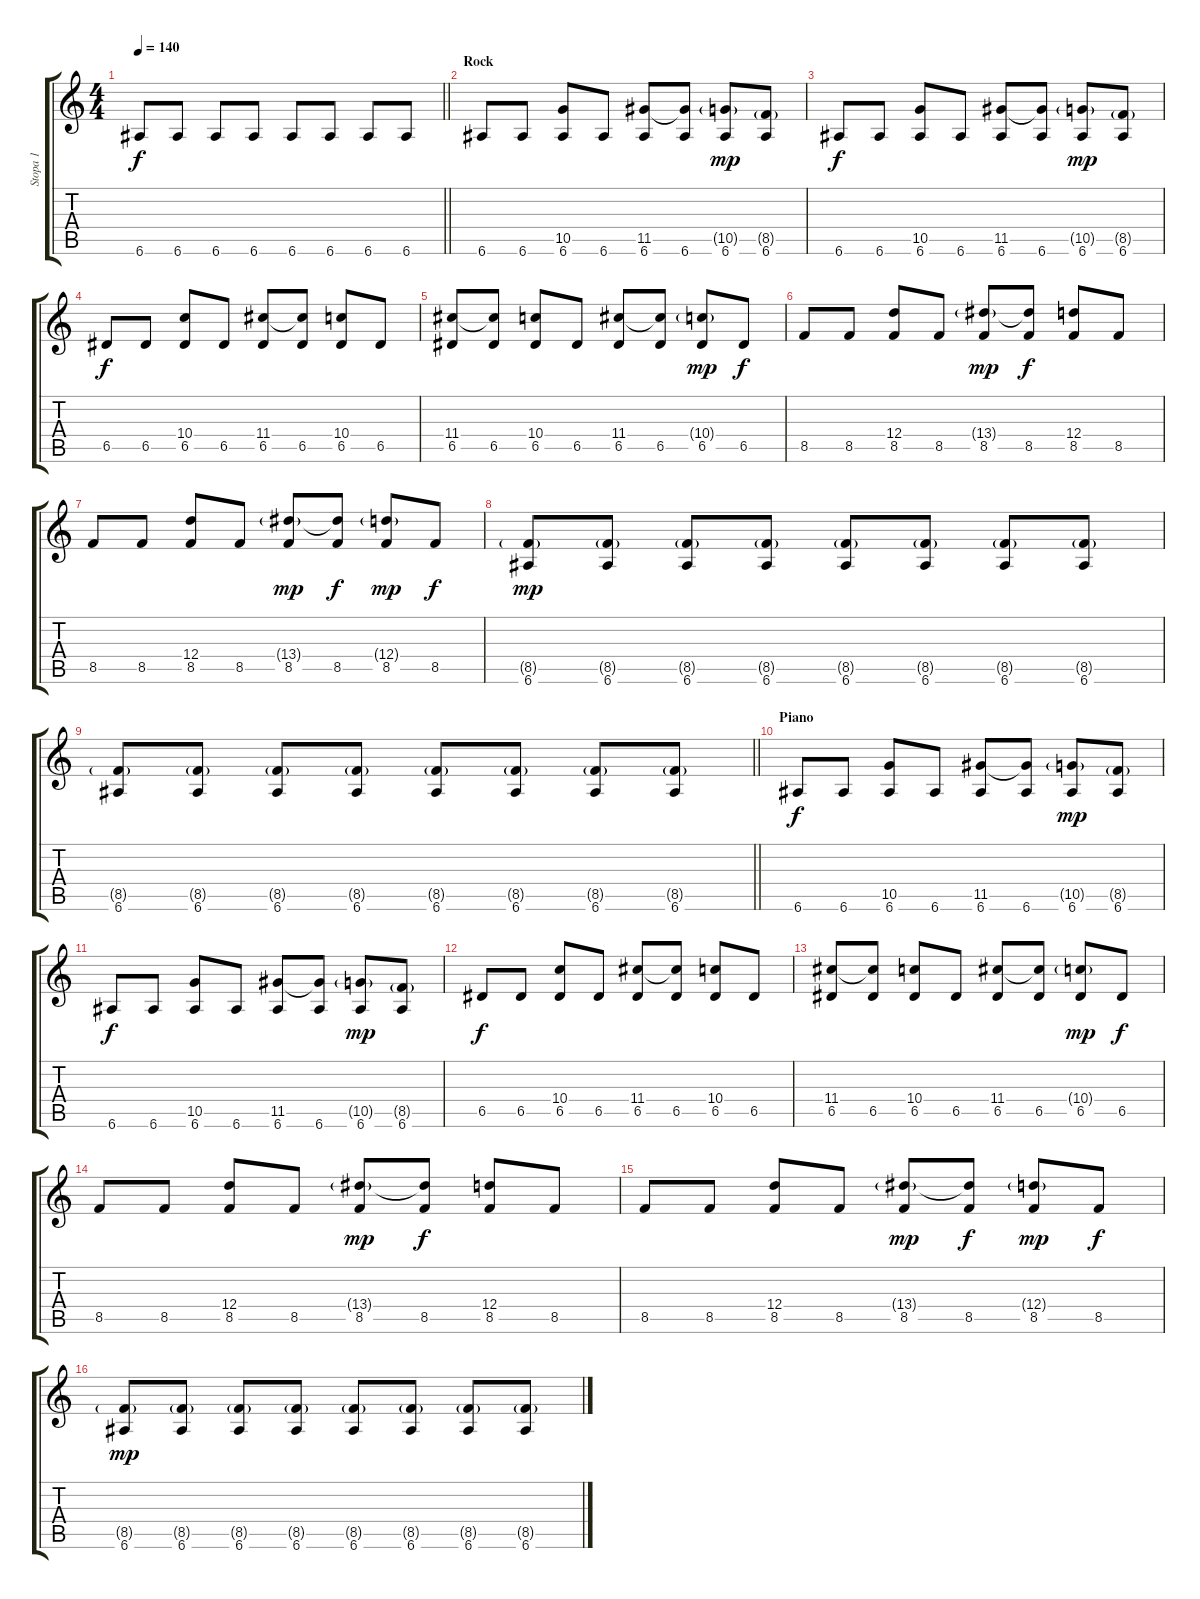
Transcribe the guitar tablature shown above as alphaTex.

\track ("Stopa 1" "Stopa 1") {instrument overdrivenguitar}
\staff {score tabs}
\tuning (E4 B3 G3 D3 A2 E2) {hide}
\ts (4 4)
\tempo 140
\clef g2
\barLineRight lightlight
\ks c
6.6.8{dy f} 6.6.8 6.6.8 6.6.8 6.6.8 6.6.8 6.6.8 6.6.8 |
\section ("" "Rock")
6.6.8 6.6.8 (10.5 6.6).8 6.6.8 (11.5 6.6).8 (11.5{t} 6.6).8 (10.5{g} 6.6).8{dy mp} (8.5{g} 6.6).8 |
6.6.8{dy f} 6.6.8 (10.5 6.6).8 6.6.8 (11.5 6.6).8 (11.5{t} 6.6).8 (10.5{g} 6.6).8{dy mp} (8.5{g} 6.6).8 |
6.5.8{dy f} 6.5.8 (10.4 6.5).8 6.5.8 (11.4 6.5).8 (11.4{t} 6.5).8 (10.4 6.5).8 6.5.8 |
(11.4 6.5).8 (11.4{t} 6.5).8 (10.4 6.5).8 6.5.8 (11.4 6.5).8 (11.4{t} 6.5).8 (10.4{g} 6.5).8{dy mp} 6.5.8{dy f} |
8.5.8 8.5.8 (12.4 8.5).8 8.5.8 (13.4{g} 8.5).8{dy mp} (13.4{t} 8.5).8{dy f} (12.4 8.5).8 8.5.8 |
8.5.8 8.5.8 (12.4 8.5).8 8.5.8 (13.4{g} 8.5).8{dy mp} (13.4{t} 8.5).8{dy f} (12.4{g} 8.5).8{dy mp} 8.5.8{dy f} |
(8.5{g} 6.6).8{dy mp} (8.5{g} 6.6).8 (8.5{g} 6.6).8 (8.5{g} 6.6).8 (8.5{g} 6.6).8 (8.5{g} 6.6).8 (8.5{g} 6.6).8 (8.5{g} 6.6).8 |
\barLineRight lightlight
(8.5{g} 6.6).8 (8.5{g} 6.6).8 (8.5{g} 6.6).8 (8.5{g} 6.6).8 (8.5{g} 6.6).8 (8.5{g} 6.6).8 (8.5{g} 6.6).8 (8.5{g} 6.6).8 |
\section ("" "Piano")
6.6.8{dy f} 6.6.8 (10.5 6.6).8 6.6.8 (11.5 6.6).8 (11.5{t} 6.6).8 (10.5{g} 6.6).8{dy mp} (8.5{g} 6.6).8 |
6.6.8{dy f} 6.6.8 (10.5 6.6).8 6.6.8 (11.5 6.6).8 (11.5{t} 6.6).8 (10.5{g} 6.6).8{dy mp} (8.5{g} 6.6).8 |
6.5.8{dy f} 6.5.8 (10.4 6.5).8 6.5.8 (11.4 6.5).8 (11.4{t} 6.5).8 (10.4 6.5).8 6.5.8 |
(11.4 6.5).8 (11.4{t} 6.5).8 (10.4 6.5).8 6.5.8 (11.4 6.5).8 (11.4{t} 6.5).8 (10.4{g} 6.5).8{dy mp} 6.5.8{dy f} |
8.5.8 8.5.8 (12.4 8.5).8 8.5.8 (13.4{g} 8.5).8{dy mp} (13.4{t} 8.5).8{dy f} (12.4 8.5).8 8.5.8 |
8.5.8 8.5.8 (12.4 8.5).8 8.5.8 (13.4{g} 8.5).8{dy mp} (13.4{t} 8.5).8{dy f} (12.4{g} 8.5).8{dy mp} 8.5.8{dy f} |
(8.5{g} 6.6).8{dy mp} (8.5{g} 6.6).8 (8.5{g} 6.6).8 (8.5{g} 6.6).8 (8.5{g} 6.6).8 (8.5{g} 6.6).8 (8.5{g} 6.6).8 (8.5{g} 6.6).8
